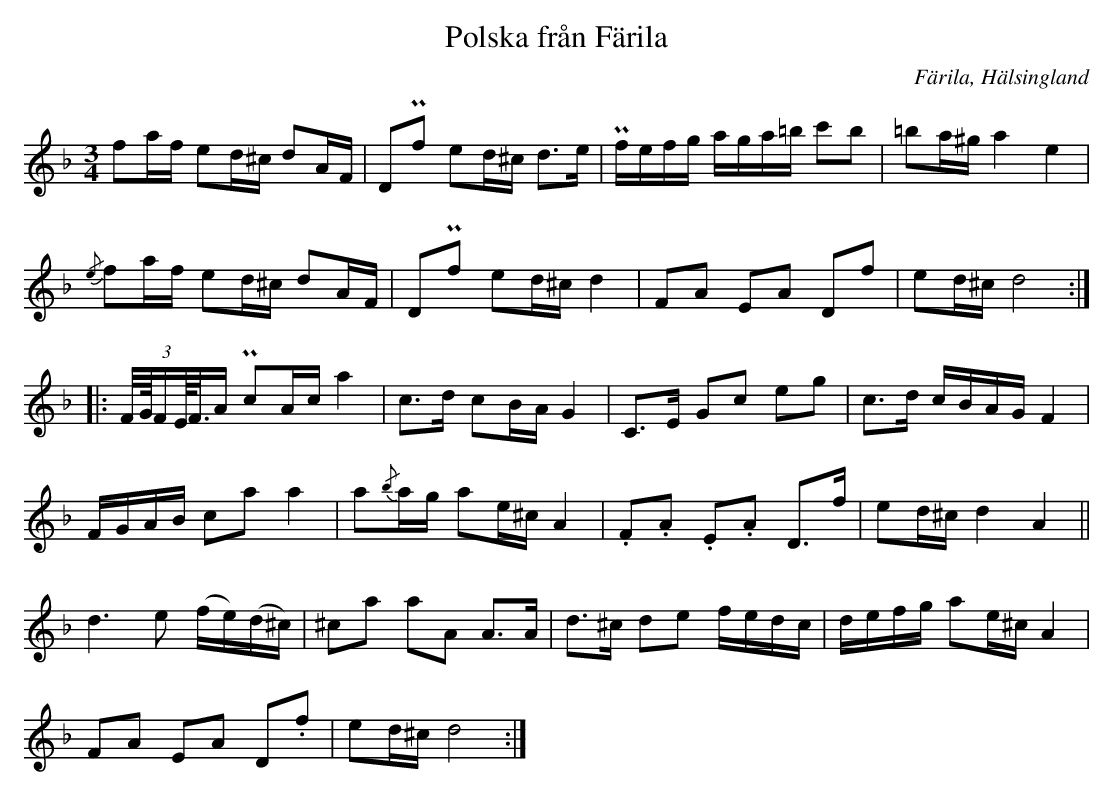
X:1
T: Polska från Färila
O: Färila, Hälsingland
M: 3/4
L: 1/16
K: Dm
f2af e2d^c d2AF | D2Pf2 e2d^c d2>e2 | Pfefg aga=b c'2b2 | =b2a^g a4 e4 |
{/e}f2af e2d^c d2AF | D2Pf2 e2d^c d4 | F2A2 E2A2 D2f2 | e2d^c d8 ::
F/(3G//FE//F/>A2 Pc2Ac a4 | c2>d2 c2BA G4 | C2>E2 G2c2 e2g2 | c2>d2 cBAG F4 |
FGAB c2a2 a4 | a2{/b}ag a2e^c A4 | .F2.A2 .E2.A2 D2>f2 | e2d^c d4 A4 ||
d6e2 (fe)(d^c) | ^c2a2 a2A2 A2>A2 | d2>^c2 d2e2 fedc | defg a2e^c A4 |
F2A2 E2A2 D2.f2 | e2d^c d8 :|
